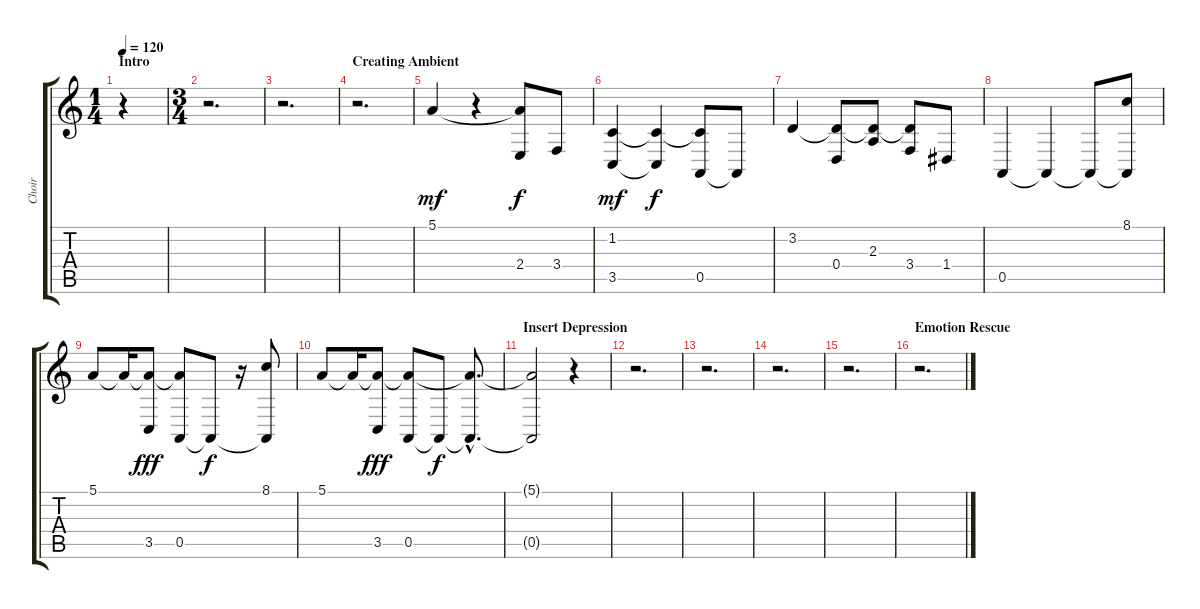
\track ("Choir" "Choir") {instrument choiraahs}
\staff {score tabs}
\tuning (E4 B3 G3 D3 A2 E2) {hide}
\ts (1 4)
\section ("" "Intro")
\tempo 120
\clef g2
\ks c
r.4{dy mf instrument choiraahs} |
\ts (3 4)
r.2{d} |
r.2{d} |
\section ("" "Creating Ambient")
r.2{d} |
5.1.4 r.4 (5.1{t} 2.4).8{dy f} 3.4.8 |
(1.2 3.5).4{dy mf} (1.2{t} 3.5{t}).4{dy f} (1.2{t} 0.5).8 0.5{t}.8 |
3.2.4 (3.2{t} 0.4).8 (3.2{t} 2.3).8 (3.2{t} 3.4).8 1.4.8 |
0.5.4 0.5{t}.4 0.5{t}.8 (8.1 0.5{t}).8 |
5.1.8 5.1{t}.16 (5.1{t} 3.5).8{dy fff} (5.1{t} 0.5).8 0.5{t}.8{dy f} r.16 (8.1 0.5{t}).8 |
5.1.8{volume 0} 5.1{t}.16 (5.1{t} 3.5).8{dy fff} (5.1{t} 0.5).8 0.5{t}.8{dy f} (5.1{hac t} 0.5{hac t}).8{d} |
\section ("" "Insert Depression")
(5.1{t} 0.5{t}).2 r.4 |
r.2{d} |
r.2{d} |
r.2{d} |
r.2{d} |
\section ("" "Emotion Rescue")
r.2{d}
